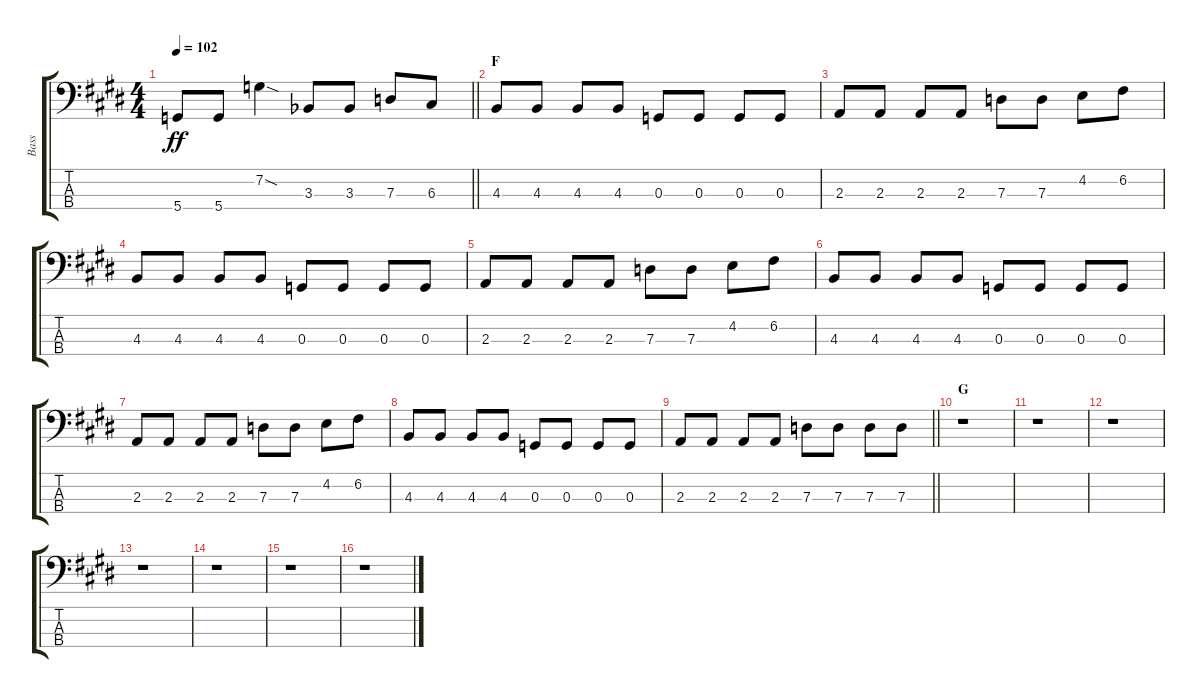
\track ("Bass" "Bass") {instrument electricbasspick}
\staff {score tabs}
\tuning (F2 C2 G1 D1) {hide}
\ts (4 4)
\tempo 102
\clef f4
\barLineRight lightlight
\ks e
5.4.8{dy ff} 5.4.8 7.2{sod}.4 3.3{acc b}.8 3.3{acc b}.8 7.3.8 6.3.8 |
\section ("" "F")
4.3.8 4.3.8 4.3.8 4.3.8 0.3.8 0.3.8 0.3.8 0.3.8 |
2.3.8 2.3.8 2.3.8 2.3.8 7.3.8 7.3.8 4.2.8 6.2.8 |
4.3.8 4.3.8 4.3.8 4.3.8 0.3.8 0.3.8 0.3.8 0.3.8 |
2.3.8 2.3.8 2.3.8 2.3.8 7.3.8 7.3.8 4.2.8 6.2.8 |
4.3.8 4.3.8 4.3.8 4.3.8 0.3.8 0.3.8 0.3.8 0.3.8 |
2.3.8 2.3.8 2.3.8 2.3.8 7.3.8 7.3.8 4.2.8 6.2.8 |
4.3.8 4.3.8 4.3.8 4.3.8 0.3.8 0.3.8 0.3.8 0.3.8 |
\barLineRight lightlight
2.3.8 2.3.8 2.3.8 2.3.8 7.3.8 7.3.8 7.3.8 7.3.8 |
\section ("" "G")
r.1 |
r.1 |
r.1 |
r.1 |
r.1 |
r.1 |
r.1
